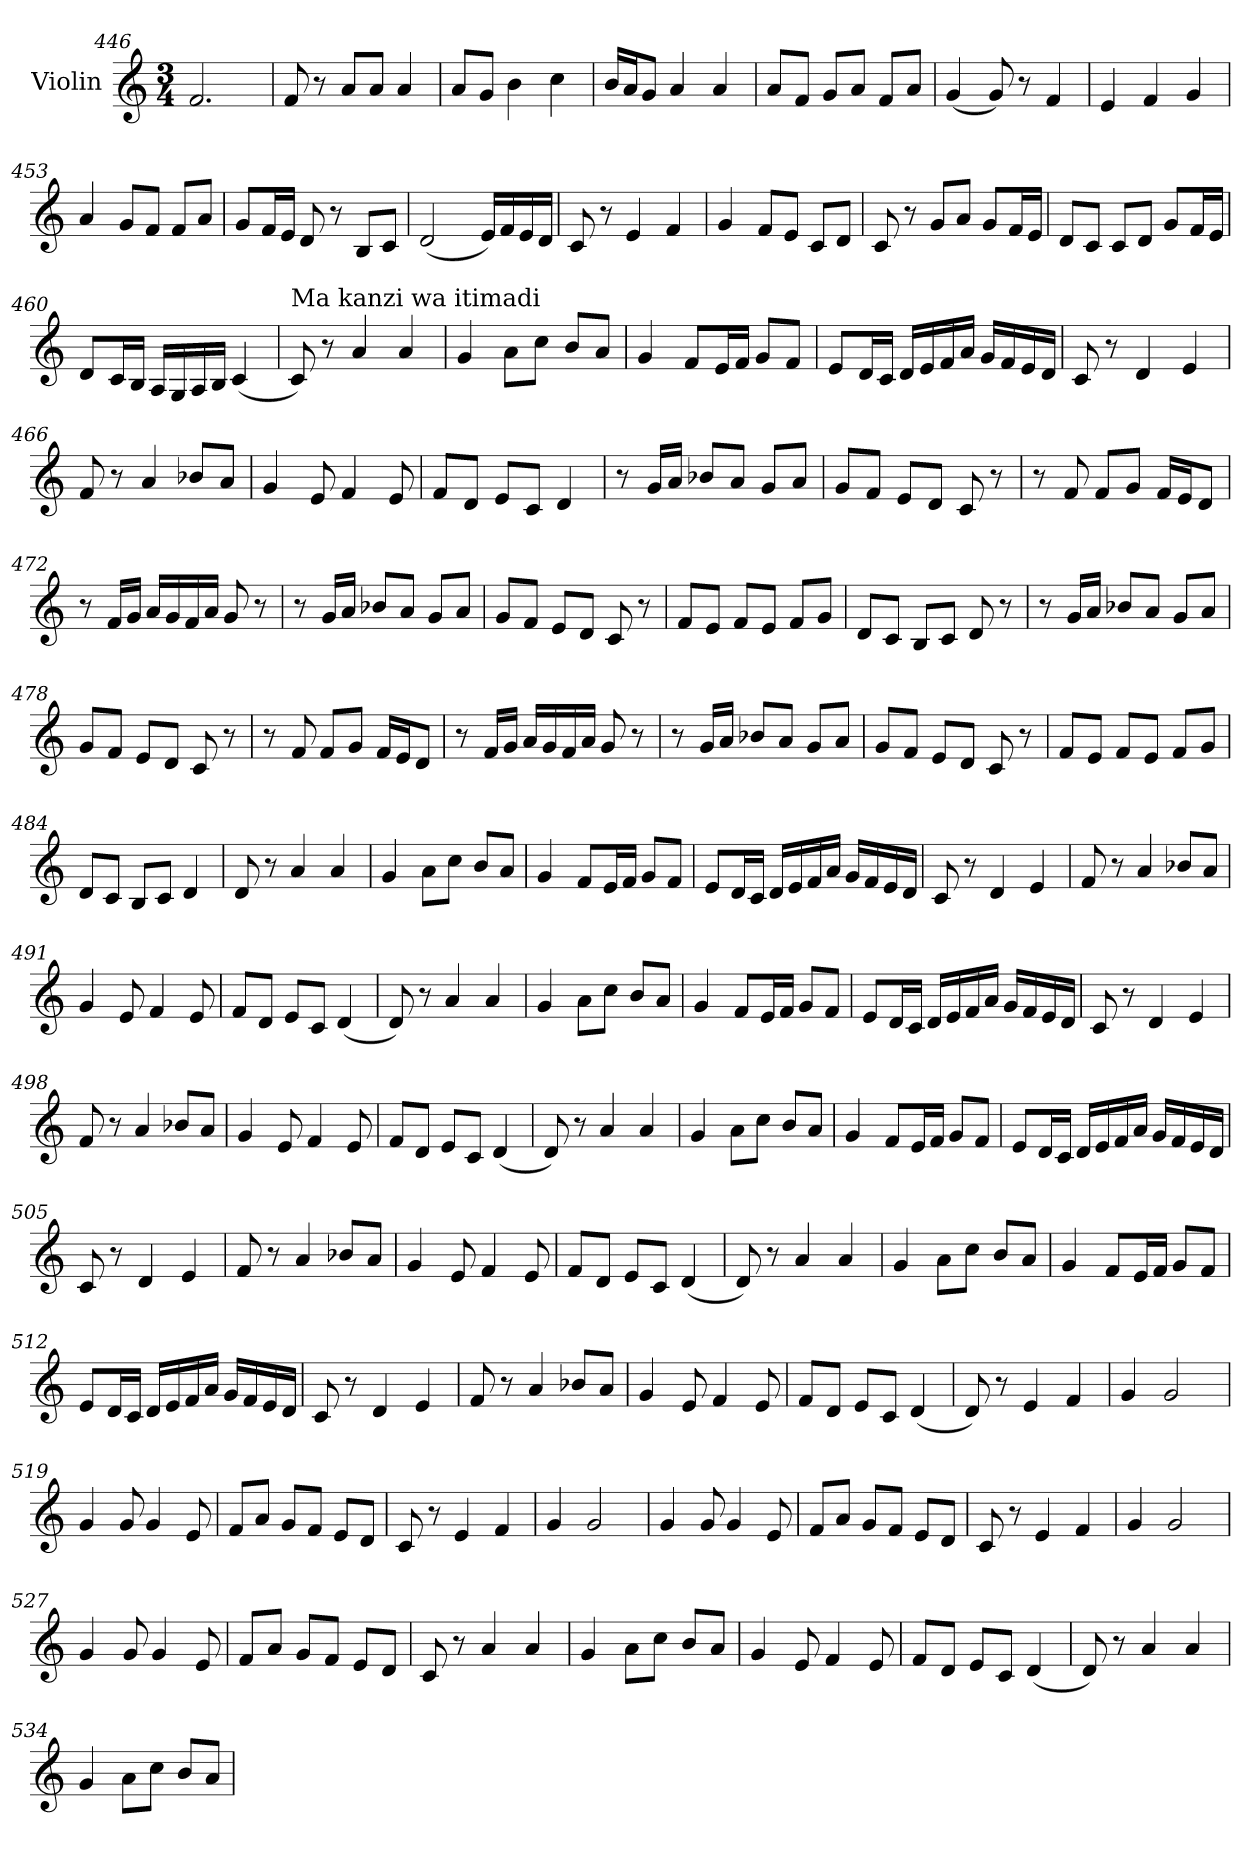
**kern
*part1
*staff1
*I"Violin
*clefG2
*k[]
*C:
*M3/4
=446
2.f/
=447
8f/
8r
8a/L
8a/J
4a/
=448
8a/L
8g/J
4b\
4cc\
=449
16b/LL
16a/J
8g/J
4a/
4a/
=450
8a/L
8f/J
8g/L
8a/J
8f/L
8a/J
!!LO:PB:g=z
=451
(4g/
8g/)
8r
4f/
!!LO:PB:g=z
=452
4e/
4f/
4g/
=453
4a/
8g/L
8f/J
8f/L
8a/J
=454
8g/L
16f/L
16e/JJ
8d/
8r
8B/L
8c/J
=455
*MM70
(2d/
16e/LL)
16f/
16e/
16d/JJ
=456
8c/
8r
4e/
4f/
!!LO:PB:g=z
=457
4g/
8f/L
8e/J
8c/L
8d/J
!!LO:PB:g=z
=458
8c/
8r
8g/L
8a/J
8g/L
16f/L
16e/JJ
=459
8d/L
8c/J
8c/L
8d/J
8g/L
16f/L
16e/JJ
=460
8d/L
16c/L
16B/JJ
16A/LL
16G/
16A/
16B/JJ
(4c/
=461
!LO:TX:a:t=Ma kanzi wa itimadi
8c/)
8r
4a/
4a/
!!LO:PB:g=z
=462
4g/
8a\L
8cc\J
8b/L
8a/J
!!LO:PB:g=z
=463
4g/
8f/L
16e/L
16f/JJ
8g/L
8f/J
=464
8e/L
16d/L
16c/JJ
16d/LL
16e/
16f/
16a/JJ
16g/LL
16f/
16e/
16d/JJ
=465
8c/
8r
4d/
4e/
=466
8f/
8r
4a/
8b-X/L
8a/J
=467
4g/
8e/
4f/
8e/
!!LO:PB:g=z
=468
8f/L
8d/J
8e/L
8c/J
4d/
!!LO:PB:g=z
=469
8r
16g/LL
16a/JJ
8b-X/L
8a/J
8g/L
8a/J
=470
8g/L
8f/J
8e/L
8d/J
8c/
8r
=471
8r
8f/
8f/L
8g/J
16f/LL
16e/J
8d/J
=472
8r
16f/LL
16g/JJ
16a/LL
16g/
16f/
16a/JJ
8g/
8r
!!LO:PB:g=z
=473
8r
16g/LL
16a/JJ
8b-X/L
8a/J
8g/L
8a/J
=474
8g/L
8f/J
8e/L
8d/J
8c/
8r
=475
8f/L
8e/J
8f/L
8e/J
8f/L
8g/J
=476
8d/L
8c/J
8B/L
8c/J
8d/
8r
=477
8r
16g/LL
16a/JJ
8b-X/L
8a/J
8g/L
8a/J
=478
8g/L
8f/J
8e/L
8d/J
8c/
8r
!!LO:PB:g=z
=479
8r
8f/
8f/L
8g/J
16f/LL
16e/J
8d/J
!!LO:PB:g=z
=480
8r
16f/LL
16g/JJ
16a/LL
16g/
16f/
16a/JJ
8g/
8r
=481
8r
16g/LL
16a/JJ
8b-X/L
8a/J
8g/L
8a/J
=482
8g/L
8f/J
8e/L
8d/J
8c/
8r
=483
8f/L
8e/J
8f/L
8e/J
8f/L
8g/J
!!LO:PB:g=z
=484
8d/L
8c/J
8B/L
8c/J
4d/
=485
8d/
8r
4a/
4a/
!!LO:PB:g=z
=486
4g/
8a\L
8cc\J
8b/L
8a/J
=487
4g/
8f/L
16e/L
16f/JJ
8g/L
8f/J
=488
8e/L
16d/L
16c/JJ
16d/LL
16e/
16f/
16a/JJ
16g/LL
16f/
16e/
16d/JJ
=489
8c/
8r
4d/
4e/
!!LO:PB:g=z
=490
8f/
8r
4a/
8b-X/L
8a/J
=491
4g/
8e/
4f/
8e/
!!LO:PB:g=z
=492
8f/L
8d/J
8e/L
8c/J
(4d/
=493
8d/)
8r
4a/
4a/
=494
4g/
8a\L
8cc\J
8b/L
8a/J
=495
4g/
8f/L
16e/L
16f/JJ
8g/L
8f/J
=496
8e/L
16d/L
16c/JJ
16d/LL
16e/
16f/
16a/JJ
16g/LL
16f/
16e/
16d/JJ
!!LO:PB:g=z
=497
8c/
8r
4d/
4e/
!!LO:PB:g=z
=498
8f/
8r
4a/
8b-X/L
8a/J
=499
4g/
8e/
4f/
8e/
=500
8f/L
8d/J
8e/L
8c/J
(4d/
=501
8d/)
8r
4a/
4a/
=502
4g/
8a\L
8cc\J
8b/L
8a/J
!!LO:PB:g=z
=503
4g/
8f/L
16e/L
16f/JJ
8g/L
8f/J
!!LO:PB:g=z
=504
8e/L
16d/L
16c/JJ
16d/LL
16e/
16f/
16a/JJ
16g/LL
16f/
16e/
16d/JJ
=505
8c/
8r
4d/
4e/
=506
8f/
8r
4a/
8b-X/L
8a/J
=507
4g/
8e/
4f/
8e/
!!LO:PB:g=z
=508
8f/L
8d/J
8e/L
8c/J
(4d/
=509
8d/)
8r
4a/
4a/
!!LO:PB:g=z
=510
4g/
8a\L
8cc\J
8b/L
8a/J
=511
4g/
8f/L
16e/L
16f/JJ
8g/L
8f/J
=512
8e/L
16d/L
16c/JJ
16d/LL
16e/
16f/
16a/JJ
16g/LL
16f/
16e/
16d/JJ
=513
8c/
8r
4d/
4e/
!!LO:PB:g=z
=514
8f/
8r
4a/
8b-X/L
8a/J
=515
4g/
8e/
4f/
8e/
!!LO:PB:g=z
=516
8f/L
8d/J
8e/L
8c/J
(4d/
=517
8d/)
8r
4e/
4f/
=518
4g/
2g/
=519
4g/
8g/
4g/
8e/
=520
8f/L
8a/J
8g/L
8f/J
8e/L
8d/J
!!LO:PB:g=z
=521
8c/
8r
4e/
4f/
=522
4g/
2g/
=523
4g/
8g/
4g/
8e/
=524
8f/L
8a/J
8g/L
8f/J
8e/L
8d/J
=525
8c/
8r
4e/
4f/
=526
4g/
2g/
=527
4g/
8g/
4g/
8e/
!!LO:PB:g=z
=528
8f/L
8a/J
8g/L
8f/J
8e/L
8d/J
!!LO:PB:g=z
=529
8c/
8r
4a/
4a/
=530
4g/
8a\L
8cc\J
8b/L
8a/J
=531
4g/
8e/
4f/
8e/
=532
8f/L
8d/J
8e/L
8c/J
(4d/
=533
8d/)
8r
4a/
4a/
!!LO:PB:g=z
=534
4g/
8a\L
8cc\J
8b/L
8a/J
=
*-
